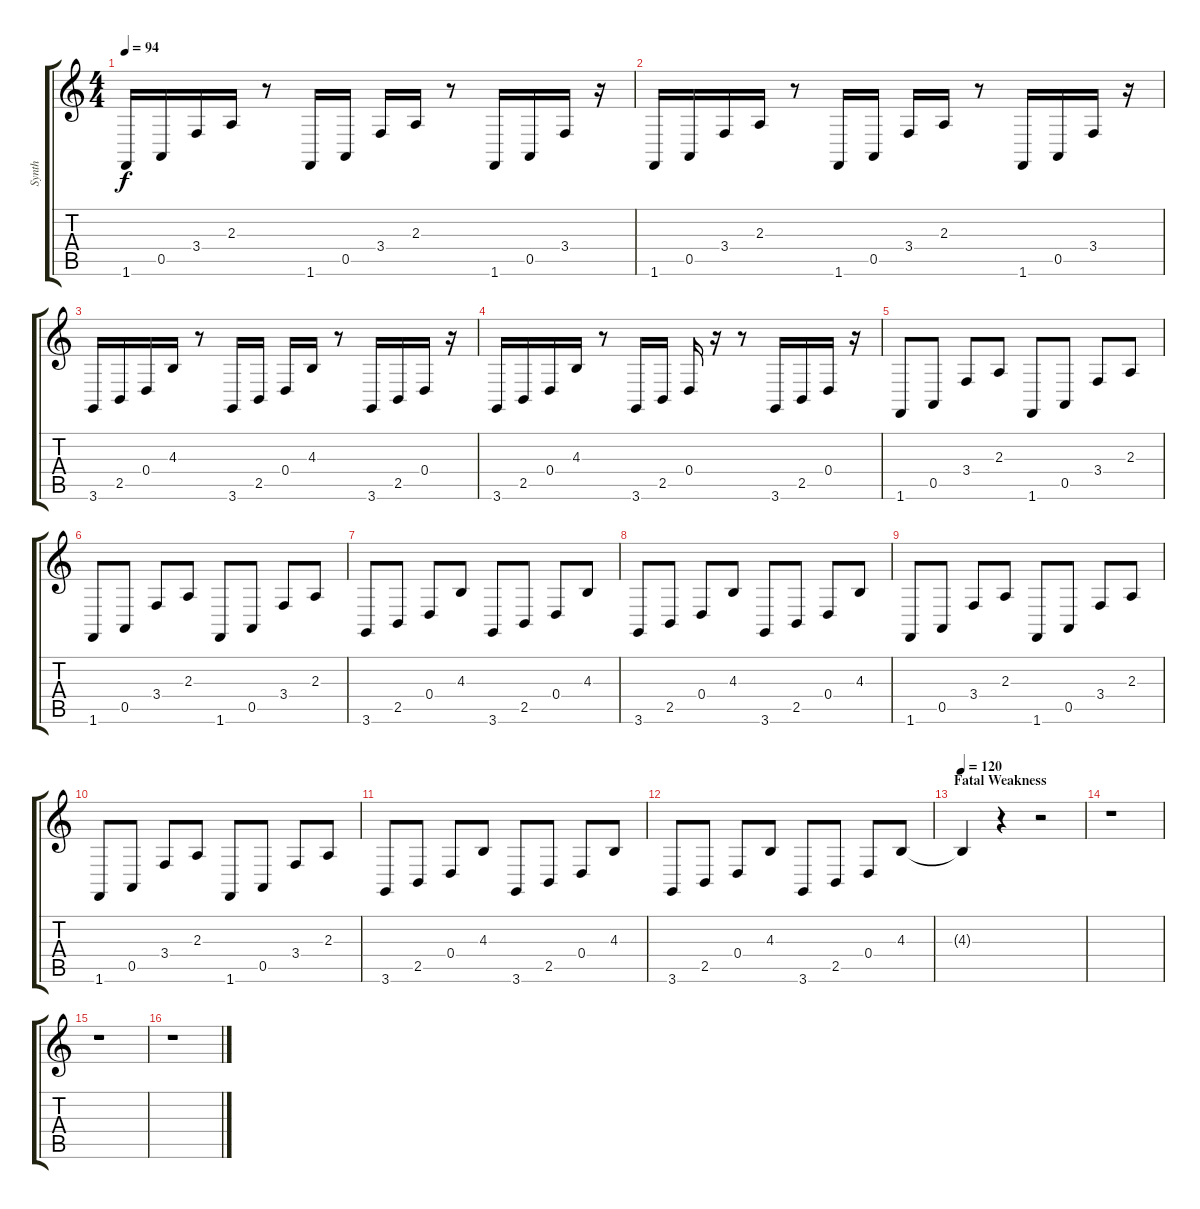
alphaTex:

\track ("Synth" "Synth") {instrument tremolostrings}
\staff {score tabs}
\tuning (E4 B3 G3 D3 A2 E2) {hide}
\ts (4 4)
\tempo 94
\clef g2
\ks c
1.6.16{dy f} 0.5.16 3.4.16 2.3.16 r.8 1.6.16 0.5.16 3.4.16 2.3.16 r.8 1.6.16 0.5.16 3.4.16 r.16 |
1.6.16 0.5.16 3.4.16 2.3.16 r.8 1.6.16 0.5.16 3.4.16 2.3.16 r.8 1.6.16 0.5.16 3.4.16 r.16 |
3.6.16 2.5.16 0.4.16 4.3.16 r.8 3.6.16 2.5.16 0.4.16 4.3.16 r.8 3.6.16 2.5.16 0.4.16 r.16 |
3.6.16 2.5.16 0.4.16 4.3.16 r.8 3.6.16 2.5.16 0.4.16 r.16 r.8 3.6.16 2.5.16 0.4.16 r.16 |
1.6.8 0.5.8 3.4.8 2.3.8 1.6.8 0.5.8 3.4.8 2.3.8 |
1.6.8 0.5.8 3.4.8 2.3.8 1.6.8 0.5.8 3.4.8 2.3.8 |
3.6.8 2.5.8 0.4.8 4.3.8 3.6.8 2.5.8 0.4.8 4.3.8 |
3.6.8 2.5.8 0.4.8 4.3.8 3.6.8 2.5.8 0.4.8 4.3.8 |
1.6.8 0.5.8 3.4.8 2.3.8 1.6.8 0.5.8 3.4.8 2.3.8 |
1.6.8 0.5.8 3.4.8 2.3.8 1.6.8 0.5.8 3.4.8 2.3.8 |
3.6.8 2.5.8 0.4.8 4.3.8 3.6.8 2.5.8 0.4.8 4.3.8 |
3.6.8 2.5.8 0.4.8 4.3.8 3.6.8 2.5.8 0.4.8 4.3.8 |
\section ("" "Fatal Weakness")
\tempo 120
4.3{t}.4 r.4 r.2 |
r.1 |
r.1 |
r.1
